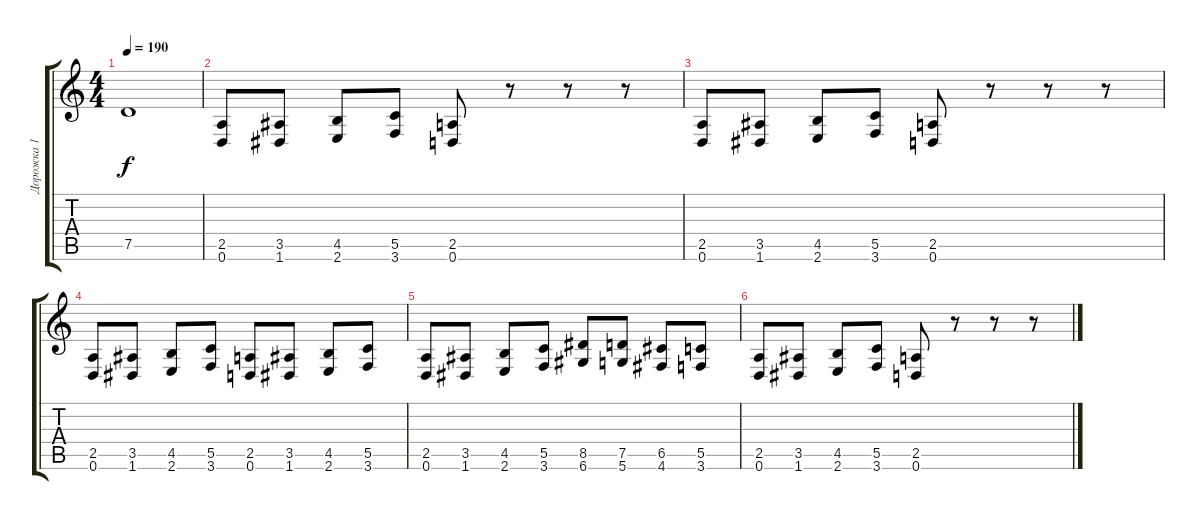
\track ("Дорожка 1" "Дорожка 1") {instrument distortionguitar}
\staff {score tabs}
\tuning (D4 A3 F3 C3 G2 D2) {hide}
\ts (4 4)
\tempo 190
\clef g2
\ks c
7.5{t}.1{dy f} |
(2.5 0.6).8 (3.5 1.6).8 (4.5 2.6).8 (5.5 3.6).8 (2.5 0.6).8 r.8 r.8 r.8 |
(2.5 0.6).8 (3.5 1.6).8 (4.5 2.6).8 (5.5 3.6).8 (2.5 0.6).8 r.8 r.8 r.8 |
(2.5 0.6).8 (3.5 1.6).8 (4.5 2.6).8 (5.5 3.6).8 (2.5 0.6).8 (3.5 1.6).8 (4.5 2.6).8 (5.5 3.6).8 |
(2.5 0.6).8 (3.5 1.6).8 (4.5 2.6).8 (5.5 3.6).8 (8.5 6.6).8 (7.5 5.6).8 (6.5 4.6).8 (5.5 3.6).8 |
(2.5 0.6).8 (3.5 1.6).8 (4.5 2.6).8 (5.5 3.6).8 (2.5 0.6).8 r.8 r.8 r.8
